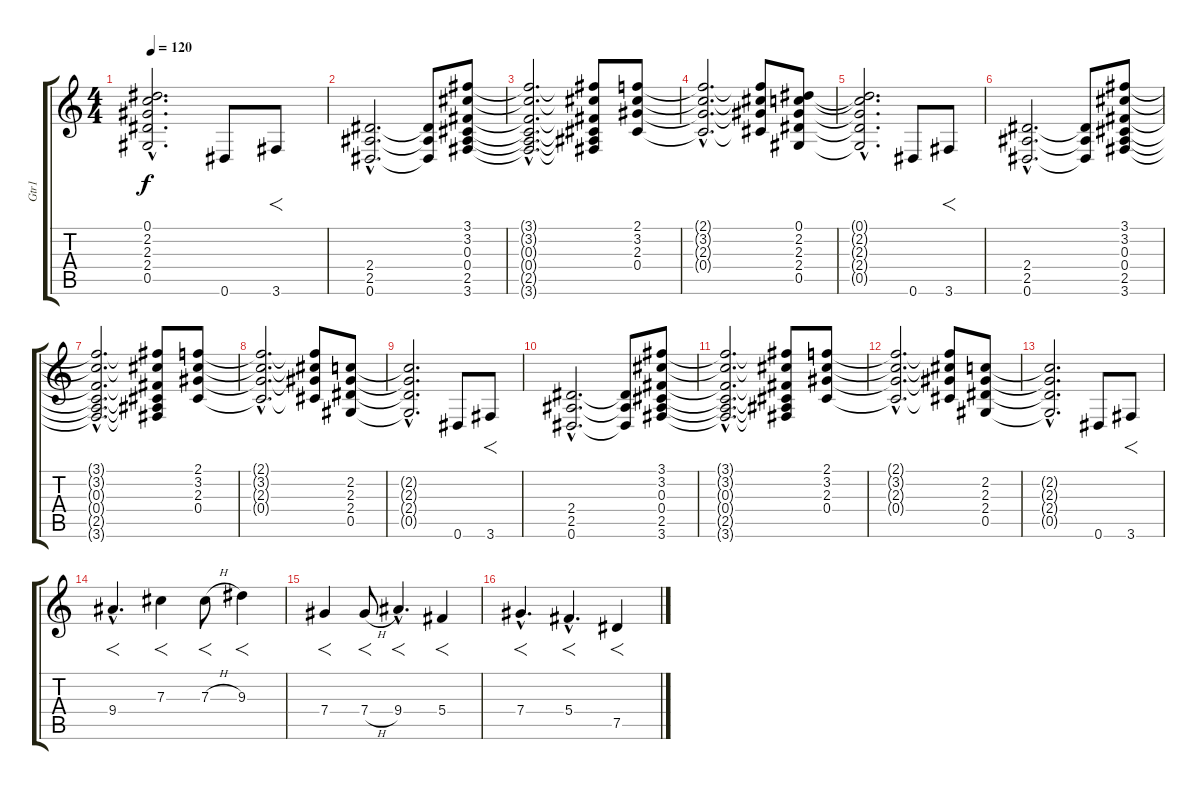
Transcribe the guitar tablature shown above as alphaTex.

\track ("Gtr1" "Gtr1") {instrument overdrivenguitar}
\staff {score tabs}
\tuning (Eb4 Bb3 Gb3 Db3 Ab2 Eb2) {hide}
\ts (4 4)
\tempo 120
\clef g2
\ks c
(0.1{hac t} 2.2{hac t} 2.3{hac t} 2.4{hac t} 0.5{hac t}).2{d dy f} 0.6.8 3.6.8{f} |
(2.4{hac} 2.5{hac} 0.6{hac}).2{d} (2.4{t} 2.5{t} 0.6{t}).8 (3.1 3.2 0.3 0.4 2.5 3.6).8 |
(3.1{hac t} 3.2{hac t} 0.3{hac t} 0.4{hac t} 2.5{hac t} 3.6{hac t}).2{d} (3.1{t} 3.2{t} 0.3{t} 0.4{t} 2.5{t} 3.6{t}).8 (2.1 3.2 2.3 0.4).8 |
(2.1{hac t} 3.2{hac t} 2.3{hac t} 0.4{hac t}).2{d} (2.1{t} 3.2{t} 2.3{t} 0.4{t}).8 (0.1 2.2 2.3 2.4 0.5).8 |
(0.1{hac t} 2.2{hac t} 2.3{hac t} 2.4{hac t} 0.5{hac t}).2{d} 0.6.8 3.6.8{f} |
(2.4{hac} 2.5{hac} 0.6{hac}).2{d} (2.4{t} 2.5{t} 0.6{t}).8 (3.1 3.2 0.3 0.4 2.5 3.6).8 |
(3.1{hac t} 3.2{hac t} 0.3{hac t} 0.4{hac t} 2.5{hac t} 3.6{hac t}).2{d} (3.1{t} 3.2{t} 0.3{t} 0.4{t} 2.5{t} 3.6{t}).8 (2.1 3.2 2.3 0.4).8 |
(2.1{hac t} 3.2{hac t} 2.3{hac t} 0.4{hac t}).2{d} (2.1{t} 3.2{t} 2.3{t} 0.4{t}).8 (2.2 2.3 2.4 0.5).8 |
(2.2{hac t} 2.3{hac t} 2.4{hac t} 0.5{hac t}).2{d} 0.6.8 3.6.8{f} |
(2.4{hac} 2.5{hac} 0.6{hac}).2{d} (2.4{t} 2.5{t} 0.6{t}).8 (3.1 3.2 0.3 0.4 2.5 3.6).8 |
(3.1{hac t} 3.2{hac t} 0.3{hac t} 0.4{hac t} 2.5{hac t} 3.6{hac t}).2{d} (3.1{t} 3.2{t} 0.3{t} 0.4{t} 2.5{t} 3.6{t}).8 (2.1 3.2 2.3 0.4).8 |
(2.1{hac t} 3.2{hac t} 2.3{hac t} 0.4{hac t}).2{d} (2.1{t} 3.2{t} 2.3{t} 0.4{t}).8 (2.2 2.3 2.4 0.5).8 |
(2.2{hac t} 2.3{hac t} 2.4{hac t} 0.5{hac t}).2{d} 0.6.8 3.6.8{f} |
9.4{hac}.4{f d} 7.3.4{f} 7.3{h}.8{f} 9.3.4{f} |
7.4.4{f} 7.4{h}.8{f} 9.4{hac}.4{f d} 5.4.4{f} |
7.4{hac}.4{f d} 5.4{hac}.4{f d} 7.5.4{f}
